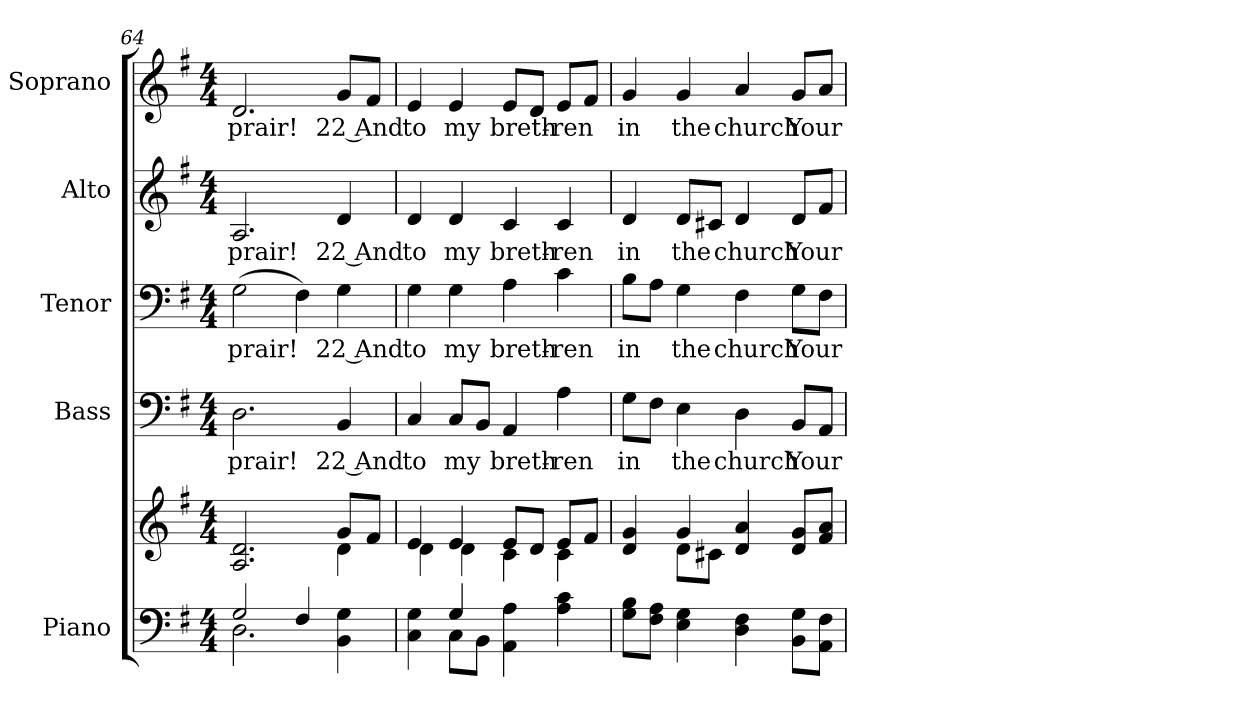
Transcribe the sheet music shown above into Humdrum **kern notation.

**kern	**kern	**kern	**text	**kern	**text	**kern	**text	**kern	**text
*part5	*part5	*part4	*part4	*part3	*part3	*part2	*part2	*part1	*part1
*staff6	*staff5	*staff4	*staff4	*staff3	*staff3	*staff2	*staff2	*staff1	*staff1
*I"Piano	*	*I"Bass	*	*I"Tenor	*	*I"Alto	*	*I"Soprano	*
*I'Pno.	*	*I'B.	*	*I'T.	*	*I'A.	*	*I'S.	*
*clefF4	*clefG2	*clefF4	*	*clefF4	*	*clefG2	*	*clefG2	*
*k[f#]	*k[f#]	*k[f#]	*	*k[f#]	*	*k[f#]	*	*k[f#]	*
*G:	*G:	*G:	*	*G:	*	*G:	*	*G:	*
*M4/4	*M4/4	*M4/4	*	*M4/4	*	*M4/4	*	*M4/4	*
=64	=64	=64	=64	=64	=64	=64	=64	=64	=64
*^	*^	*	*	*	*	*	*	*	*
!	!	!	!	!	!LO:LY:b:color=#000000	!	!	!	!	!	!
!	!	!	!	!	!	!	!LO:LY:b:color=#000000	!	!	!	!
!	!	!	!	!	!	!	!	!	!LO:LY:b:color=#000000	!	!
!	!	!	!	!	!	!	!	!	!	!	!LO:LY:b:color=#000000
2Gi/	2.Di\	2.Ai/ 2.di	2ryy	2.Di\	prair!	(2Gi\	prair!	2.Ai/	prair!	2.di/	prair!
4F#i/	.	.	4ryy	.	.	4F#i\)	.	.	.	.	.
!	!	!	!	!	!LO:LY:b:color=#000000	!	!	!	!	!	!
!	!	!	!	!	!	!	!LO:LY:b:color=#000000	!	!	!	!
!	!	!	!	!	!	!	!	!	!LO:LY:b:color=#000000	!	!
!	!	!	!	!	!	!	!	!	!	!	!LO:LY:b:color=#000000
4BBi\ 4Gi	4ryy	8gi/L	4di\	4BBi/	22 And	4Gi\	22 And	4di/	22 And	8gi/L	22 And
.	.	8f#i/J	.	.	.	.	.	.	.	8f#i/J	.
=65	=65	=65	=65	=65	=65	=65	=65	=65	=65	=65	=65
!	!	!	!	!	!LO:LY:b:color=#000000	!	!	!	!	!	!
!	!	!	!	!	!	!	!LO:LY:b:color=#000000	!	!	!	!
!	!	!	!	!	!	!	!	!	!LO:LY:b:color=#000000	!	!
!	!	!	!	!	!	!	!	!	!	!	!LO:LY:b:color=#000000
4Ci\ 4Gi	4ryy	4ei/	4di\	4Ci/	to	4Gi\	to	4di/	to	4ei/	to
!	!	!	!	!	!LO:LY:b:color=#000000	!	!	!	!	!	!
!	!	!	!	!	!	!	!LO:LY:b:color=#000000	!	!	!	!
!	!	!	!	!	!	!	!	!	!LO:LY:b:color=#000000	!	!
!	!	!	!	!	!	!	!	!	!	!	!LO:LY:b:color=#000000
4Gi/	8Ci\L	4ei/	4di\	8Ci/L	my	4Gi\	my	4di/	my	4ei/	my
.	8BBi\J	.	.	8BBi/J	.	.	.	.	.	.	.
!	!	!	!	!	!LO:LY:b:color=#000000	!	!	!	!	!	!
!	!	!	!	!	!	!	!LO:LY:b:color=#000000	!	!	!	!
!	!	!	!	!	!	!	!	!	!LO:LY:b:color=#000000	!	!
!	!	!	!	!	!	!	!	!	!	!	!LO:LY:b:color=#000000
4AAi\ 4Ai	2ryy	8ei/L	4ci\	4AAi/	breth-	4Ai\	breth-	4ci/	breth-	8ei/L	breth-
.	.	8di/J	.	.	.	.	.	.	.	8di/J	.
!	!	!	!	!	!LO:LY:b:color=#000000	!	!	!	!	!	!
!	!	!	!	!	!	!	!LO:LY:b:color=#000000	!	!	!	!
!	!	!	!	!	!	!	!	!	!LO:LY:b:color=#000000	!	!
!	!	!	!	!	!	!	!	!	!	!	!LO:LY:b:color=#000000
4Ai\ 4ci	.	8ei/L	4ci\	4Ai\	-ren	4ci\	-ren	4ci/	-ren	8ei/L	-ren
.	.	8f#i/J	.	.	.	.	.	.	.	8f#i/J	.
*v	*v	*	*	*	*	*	*	*	*	*	*
=66	=66	=66	=66	=66	=66	=66	=66	=66	=66	=66
!	!	!	!	!LO:LY:b:color=#000000	!	!	!	!	!	!
!	!	!	!	!	!	!LO:LY:b:color=#000000	!	!	!	!
!	!	!	!	!	!	!	!	!LO:LY:b:color=#000000	!	!
!	!	!	!	!	!	!	!	!	!	!LO:LY:b:color=#000000
8Gi\ 8BiL	4di/ 4gi	4ryy	8Gi\L	in	8Bi\L	in	4di/	in	4gi/	in
8F#i\ 8AiJ	.	.	8F#i\J	.	8Ai\J	.	.	.	.	.
!	!	!	!	!LO:LY:b:color=#000000	!	!	!	!	!	!
!	!	!	!	!	!	!LO:LY:b:color=#000000	!	!	!	!
!	!	!	!	!	!	!	!	!LO:LY:b:color=#000000	!	!
!	!	!	!	!	!	!	!	!	!	!LO:LY:b:color=#000000
4Ei\ 4Gi	4gi/	8di\L	4Ei\	the	4Gi\	the	8di/L	the	4gi/	the
.	.	8c#Xi\J	.	.	.	.	8c#Xi/J	.	.	.
!	!	!	!	!LO:LY:b:color=#000000	!	!	!	!	!	!
!	!	!	!	!	!	!LO:LY:b:color=#000000	!	!	!	!
!	!	!	!	!	!	!	!	!LO:LY:b:color=#000000	!	!
!	!	!	!	!	!	!	!	!	!	!LO:LY:b:color=#000000
4Di\ 4F#i	4di/ 4ai	2ryy	4Di\	church	4F#i\	church	4di/	church	4ai/	church
!	!	!	!	!LO:LY:b:color=#000000	!	!	!	!	!	!
!	!	!	!	!	!	!LO:LY:b:color=#000000	!	!	!	!
!	!	!	!	!	!	!	!	!LO:LY:b:color=#000000	!	!
!	!	!	!	!	!	!	!	!	!	!LO:LY:b:color=#000000
8BBi\ 8GiL	8di/ 8giL	.	8BBi/L	Your	8Gi\L	Your	8di/L	Your	8gi/L	Your
8AAi\ 8F#iJ	8f#i/ 8aiJ	.	8AAi/J	.	8F#i\J	.	8f#i/J	.	8ai/J	.
*	*v	*v	*	*	*	*	*	*	*	*
=	=	=	=	=	=	=	=	=	=
*-	*-	*-	*-	*-	*-	*-	*-	*-	*-
